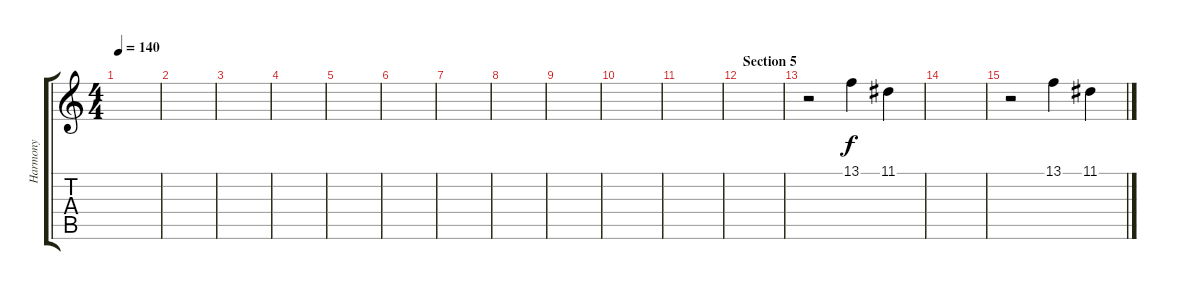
\track ("Harmony" "Harmony") {instrument shakuhachi}
\staff {score tabs}
\tuning (E4 B3 G3 D3 A2 E2) {hide}
\ts (4 4)
\tempo 140
\clef g2
\ks c
|
|
|
|
|
|
|
|
|
|
|
\section ("" "Section 5")
|
r.2 13.1.4 11.1.4 |
|
r.2 13.1.4 11.1.4
